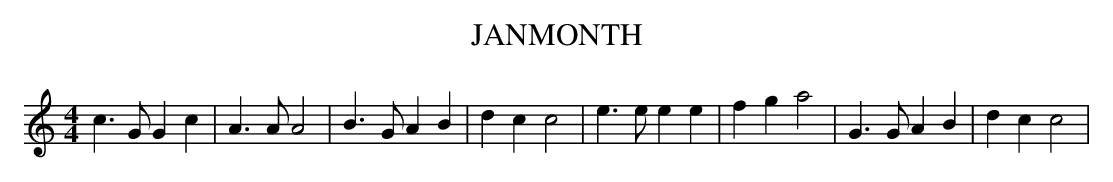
X:1
T:JANMONTH
M:4/4
L:1/4
K:C
 c3/2 G/2 G c| A3/2 A/2 A2| B3/2 G/2 A B| d c c2| e3/2 e/2 e e| f g a2|\
 G3/2 G/2 A B| d c c2|
